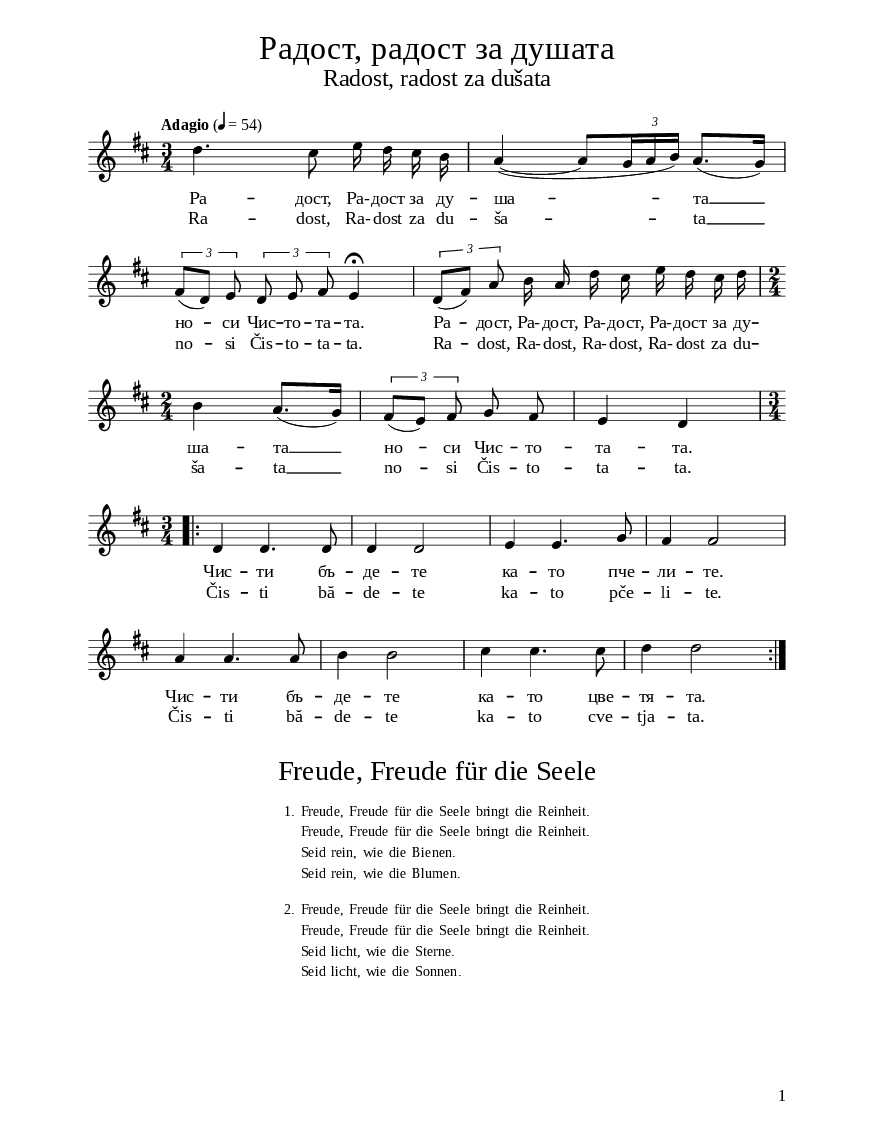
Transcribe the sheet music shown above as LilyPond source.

\version "2.24.2"

% include paper part and global functions
\include "include/globals.ily"

\bookpart {
  \label #'ref155_1
  \tocItem \markup "Радост, радост за душата – Radost, radost za dušata"
  \include "include/bookpart-paper.ily"
  \score {
    \include "include/score-layout.ily"

    \new Voice \absolute {
      \clef treble
      \key d \major
      \time 3/4
      \tempoFunc "Adagio" 4 "54"
      \autoBeamOff
      d''4.  cis''8  e''16  d''16
      cis''16  b'16 | % 2
      a'4 ( ~  a'8 [ \once \omit TupletBracket
      \times 2/3  {
        g'16  a'16  b'16 ) ]
      }
      a'8. ( [  g'16 ) ] \break | % 3

      \times 2/3  {
        fis'8 ( [  d'8 ) ] e'8
      }

      \times 2/3  {
        d'8   e'8  fis'8
      }
      e'4 ^\fermata \noBreak | % 4

      \times 2/3  {
        d'8 ([  fis'8 ]) a'8
      }
      b'16  a'16  d''16  cis''16
      e''16  d''16  cis''16  d''16
      \break | % 5
      \time 2/4
      b'4  a'8. [(  g'16 )]
      \times 2/3  {
        fis'8 ( [  e'8 ) ] fis'8
      }
      % 6
      g'8  fis'8  e'4  d'4 \time 3/4 \break \repeat
      volta 2 {
        | % 7
        d'4  d'4.  d'8 | % 8
        d'4  d'2 | % 9
        e'4  e'4.  g'8 |
        fis'4  fis'2 \break | % 11
        a'4  a'4.  a'8 | % 12
        b'4  b'2 | % 13
        cis''4  cis''4.  cis''8 | % 14
        d''4  d''2
      }

    }

    \addlyrics {
      Ра -- дост, "Ра-" -- дост за ду -- ша
      --  та __  но -- си
      Чис -- то -- та -- та. Ра -- дост,
      "Ра-" -- дост, "Ра-" -- дост, "Ра-" -- дост
      за ду -- ша -- та __  но -- си
      Чис -- то -- та -- та. Чис -- ти бъ --
      де -- те ка -- то пче -- ли -- те.
      Чис -- ти бъ -- де -- те ка -- то
      цве -- тя -- та.
    }

    \addlyrics {
      Ra -- dost, "Ra-" -- dost za du -- ša
      --  ta __  no -- si
      Čis -- to -- ta -- ta. Ra -- dost,
      "Ra-" -- dost, "Ra-" -- dost, "Ra-" -- dost
      za du -- ša -- ta __  no -- si
      Čis -- to -- ta -- ta. Čis -- ti bă --
      de -- te ka -- to pče -- li -- te.
      Čis -- ti bă -- de -- te ka -- to
      cve -- tja -- ta.
    }
    \header {
      title = \titleFunc "Радост, радост за душата" "Radost, radost za dušata"
    }

    \midi{}

  } % score



  % include foreign translation(s) of the song
  \version "2.24.4"

\markup \fill-line { \fontsize #deTitleFontSize "Freude, Freude für die Seele" }
\markup \null
\markup \null
\markup \abs-fontsize #10 {
      \fill-line {
  \override #`(baseline-skip . ,deCoupletBaselineSkip)

  \column {

\line { 1. Freude, Freude für die Seele bringt die Reinheit. }

\line {   "   "  Freude, Freude für die Seele bringt die Reinheit. }

\line {   "   "  Seid rein, wie die Bienen.}

\line {   "   "  Seid rein, wie die Blumen.}
   \vspace #0.5

\line { 2. Freude, Freude für die Seele bringt die Reinheit. }

\line {   "   "  Freude, Freude für die Seele bringt die Reinheit. }

\line {   "   "  Seid licht, wie die Sterne.}

\line {   "   "  Seid licht, wie die Sonnen.}

  }
}
}


} % bookpart
